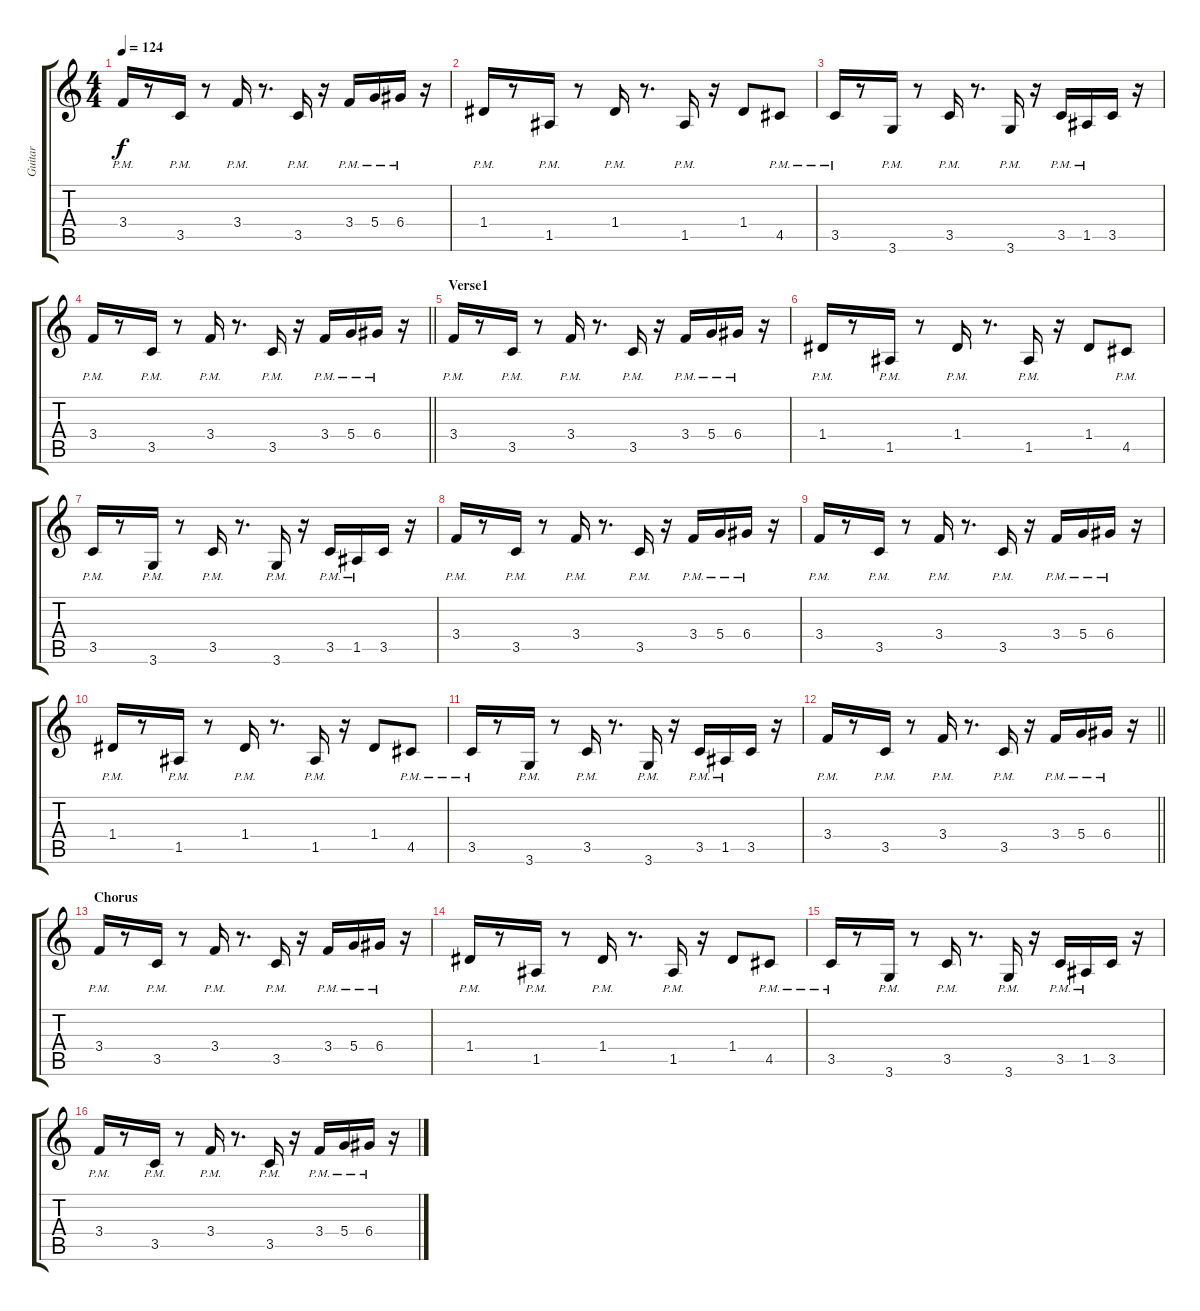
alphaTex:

\track ("Guitar" "Guitar") {instrument distortionguitar}
\staff {score tabs}
\tuning (E4 B3 G3 D3 A2 E2) {hide}
\ts (4 4)
\tempo 124
\clef g2
\ks c
3.4{pm}.16{dy f} r.8 3.5{pm}.16 r.8 3.4{pm}.16 r.8{d} 3.5{pm}.16 r.16 3.4{pm}.16 5.4{pm}.16 6.4{pm}.16 r.16 |
1.4{pm}.16 r.8 1.5{pm}.16 r.8 1.4{pm}.16 r.8{d} 1.5{pm}.16 r.16 1.4.8 4.5{pm}.8 |
3.5{pm}.16 r.8 3.6{pm}.16 r.8 3.5{pm}.16 r.8{d} 3.6{pm}.16 r.16 3.5{pm}.16 1.5{pm}.16 3.5.16 r.16 |
\barLineRight lightlight
3.4{pm}.16 r.8 3.5{pm}.16 r.8 3.4{pm}.16 r.8{d} 3.5{pm}.16 r.16 3.4{pm}.16 5.4{pm}.16 6.4{pm}.16 r.16 |
\section ("" "Verse1")
3.4{pm}.16 r.8 3.5{pm}.16 r.8 3.4{pm}.16 r.8{d} 3.5{pm}.16 r.16 3.4{pm}.16 5.4{pm}.16 6.4{pm}.16 r.16 |
1.4{pm}.16 r.8 1.5{pm}.16 r.8 1.4{pm}.16 r.8{d} 1.5{pm}.16 r.16 1.4.8 4.5{pm}.8 |
3.5{pm}.16 r.8 3.6{pm}.16 r.8 3.5{pm}.16 r.8{d} 3.6{pm}.16 r.16 3.5{pm}.16 1.5{pm}.16 3.5.16 r.16 |
3.4{pm}.16 r.8 3.5{pm}.16 r.8 3.4{pm}.16 r.8{d} 3.5{pm}.16 r.16 3.4{pm}.16 5.4{pm}.16 6.4{pm}.16 r.16 |
3.4{pm}.16 r.8 3.5{pm}.16 r.8 3.4{pm}.16 r.8{d} 3.5{pm}.16 r.16 3.4{pm}.16 5.4{pm}.16 6.4{pm}.16 r.16 |
1.4{pm}.16 r.8 1.5{pm}.16 r.8 1.4{pm}.16 r.8{d} 1.5{pm}.16 r.16 1.4.8 4.5{pm}.8 |
3.5{pm}.16 r.8 3.6{pm}.16 r.8 3.5{pm}.16 r.8{d} 3.6{pm}.16 r.16 3.5{pm}.16 1.5{pm}.16 3.5.16 r.16 |
\barLineRight lightlight
3.4{pm}.16 r.8 3.5{pm}.16 r.8 3.4{pm}.16 r.8{d} 3.5{pm}.16 r.16 3.4{pm}.16 5.4{pm}.16 6.4{pm}.16 r.16 |
\section ("" "Chorus")
3.4{pm}.16 r.8 3.5{pm}.16 r.8 3.4{pm}.16 r.8{d} 3.5{pm}.16 r.16 3.4{pm}.16 5.4{pm}.16 6.4{pm}.16 r.16 |
1.4{pm}.16 r.8 1.5{pm}.16 r.8 1.4{pm}.16 r.8{d} 1.5{pm}.16 r.16 1.4.8 4.5{pm}.8 |
3.5{pm}.16 r.8 3.6{pm}.16 r.8 3.5{pm}.16 r.8{d} 3.6{pm}.16 r.16 3.5{pm}.16 1.5{pm}.16 3.5.16 r.16 |
3.4{pm}.16 r.8 3.5{pm}.16 r.8 3.4{pm}.16 r.8{d} 3.5{pm}.16 r.16 3.4{pm}.16 5.4{pm}.16 6.4{pm}.16 r.16
